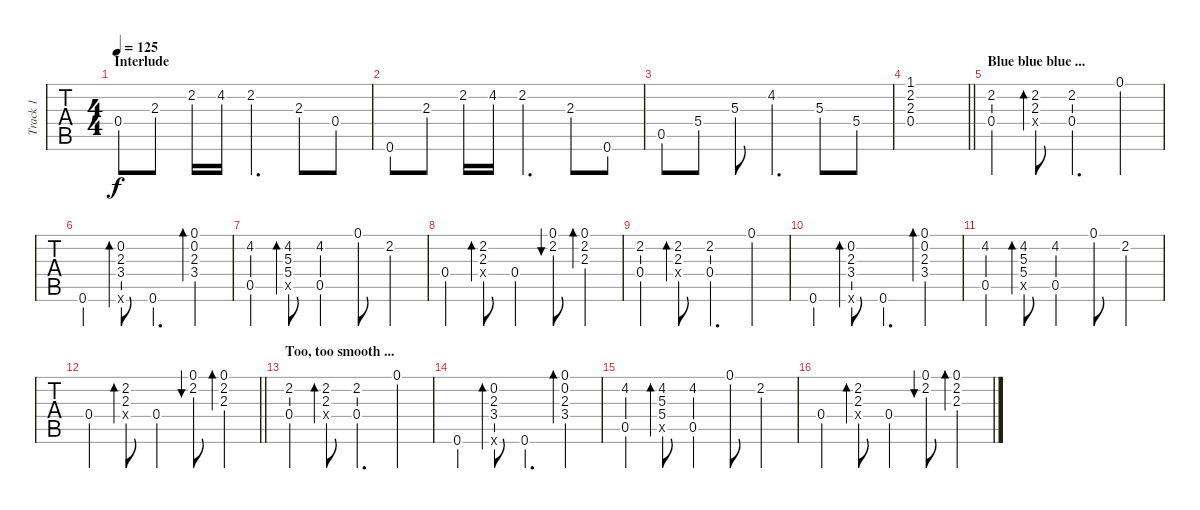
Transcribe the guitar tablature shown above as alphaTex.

\track ("Track 1" "Track 1") {instrument acousticguitarsteel}
\staff {tabs}
\tuning (E4 B3 Gb3 Db3 B2 E2) {hide}
\ts (4 4)
\section ("" "Interlude")
\tempo 125
\clef g2
\ks c
0.4.8{dy f} 2.3.8 2.2.16 4.2.16 2.2.4{d} 2.3.8 0.4.8 |
0.6.8 2.3.8 2.2.16 4.2.16 2.2.4{d} 2.3.8 0.6.8 |
0.5.8 5.4.8 5.3.8 4.2.4{d} 5.3.8 5.4.8 |
\barLineRight lightlight
(1.1 2.2 2.3 0.4).1 |
\section ("" "Blue blue blue ...")
(2.2 0.4).4 (2.2 2.3 0.4{x}).8{bd 60} (2.2 0.4).4{d} 0.1.4 |
0.6.4 (0.2 2.3 3.4 0.6{x}).8{bd 60} 0.6.4{d} (0.1 0.2 2.3 3.4).4{bd 60} |
(4.2 0.5).4 (4.2 5.3 5.4 0.5{x}).8{bd 60} (4.2 0.5).4 0.1.8 2.2.4 |
0.4.4 (2.2 2.3 0.4{x}).8{bd 60} 0.4.4 (0.1 2.2).8{bu 60} (0.1 2.2 2.3).4{bd 60} |
(2.2 0.4).4 (2.2 2.3 0.4{x}).8{bd 60} (2.2 0.4).4{d} 0.1.4 |
0.6.4 (0.2 2.3 3.4 0.6{x}).8{bd 60} 0.6.4{d} (0.1 0.2 2.3 3.4).4{bd 60} |
(4.2 0.5).4 (4.2 5.3 5.4 0.5{x}).8{bd 60} (4.2 0.5).4 0.1.8 2.2.4 |
\barLineRight lightlight
0.4.4 (2.2 2.3 0.4{x}).8{bd 60} 0.4.4 (0.1 2.2).8{bu 60} (0.1 2.2 2.3).4{bd 60} |
\section ("" "Too, too smooth ...")
(2.2 0.4).4 (2.2 2.3 0.4{x}).8{bd 60} (2.2 0.4).4{d} 0.1.4 |
0.6.4 (0.2 2.3 3.4 0.6{x}).8{bd 60} 0.6.4{d} (0.1 0.2 2.3 3.4).4{bd 60} |
(4.2 0.5).4 (4.2 5.3 5.4 0.5{x}).8{bd 60} (4.2 0.5).4 0.1.8 2.2.4 |
0.4.4 (2.2 2.3 0.4{x}).8{bd 60} 0.4.4 (0.1 2.2).8{bu 60} (0.1 2.2 2.3).4{bd 60}
